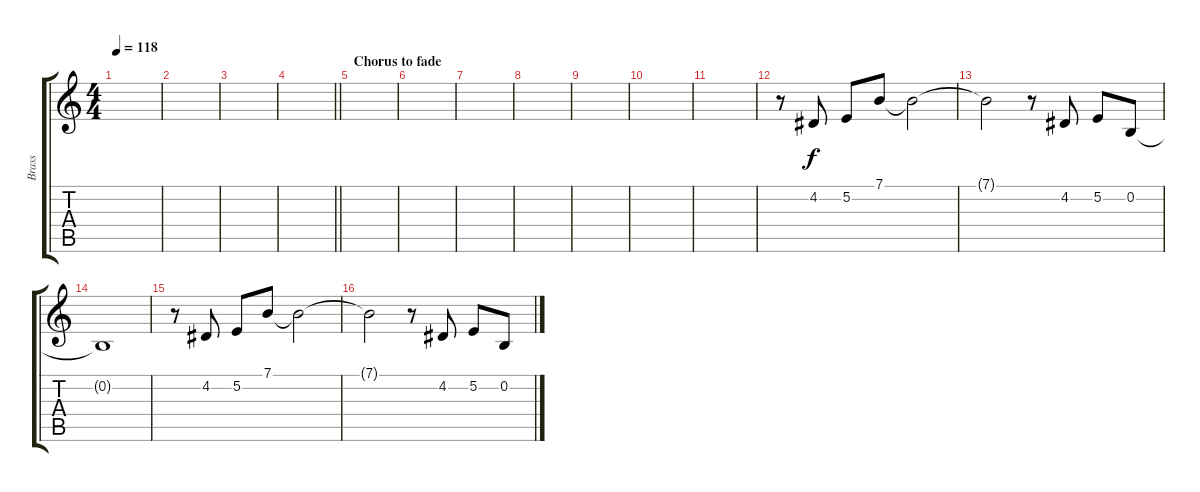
\track ("Brass" "Brass") {instrument trumpet}
\staff {score tabs}
\tuning (E4 B3 G3 D3 A2 E2) {hide}
\ts (4 4)
\tempo 118
\clef g2
\ks c
|
|
|
\barLineRight lightlight
|
\section ("" "Chorus to fade")
|
|
|
|
|
|
|
r.8{volume 10 balance 11} 4.2.8 5.2.8 7.1.8 7.1{t}.2 |
7.1{t}.2 r.8 4.2.8 5.2.8 0.2.8 |
0.2{t}.1 |
r.8 4.2.8 5.2.8 7.1.8 7.1{t}.2 |
7.1{t}.2 r.8 4.2.8 5.2.8 0.2.8
